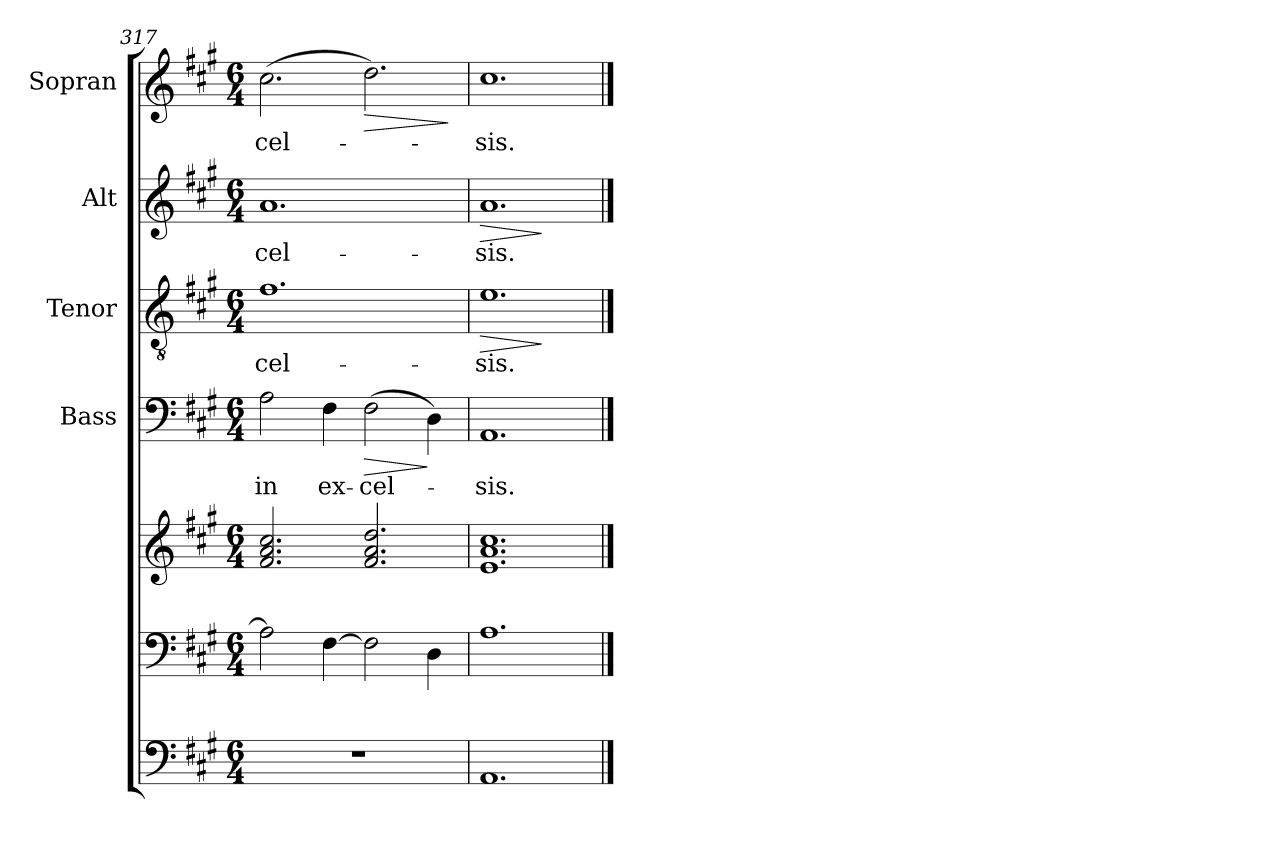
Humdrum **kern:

**kern	**kern	**kern	**kern	**text	**dynam	**kern	**text	**dynam	**kern	**text	**dynam	**kern	**text	**dynam
*part6	*part5	*part5	*part4	*part4	*part4	*part3	*part3	*part3	*part2	*part2	*part2	*part1	*part1	*part1
*staff7	*staff6	*staff5	*staff4	*staff4	*staff4	*staff3	*staff3	*staff3	*staff2	*staff2	*staff2	*staff1	*staff1	*staff1
*	*	*	*I"Bass	*	*	*I"Tenor	*	*	*I"Alt	*	*	*I"Sopran	*	*
*	*	*	*I'B.	*	*	*I'T.	*	*	*I'A.	*	*	*I'S.	*	*
*clefF4	*clefF4	*clefG2	*clefF4	*	*	*clefGv2	*	*	*clefG2	*	*	*clefG2	*	*
*ITrd7c12	*	*	*	*	*	*	*	*	*	*	*	*	*	*
*k[f#c#g#]	*k[f#c#g#]	*k[f#c#g#]	*k[f#c#g#]	*	*	*k[f#c#g#]	*	*	*k[f#c#g#]	*	*	*k[f#c#g#]	*	*
*A:	*A:	*A:	*A:	*	*	*A:	*	*	*A:	*	*	*A:	*	*
*M6/4	*M6/4	*M6/4	*M6/4	*	*	*M6/4	*	*	*M6/4	*	*	*M6/4	*	*
=317	=317	=317	=317	=317	=317	=317	=317	=317	=317	=317	=317	=317	=317	=317
!	!	!	!	!LO:LY:b	!	!	!LO:LY:b	!	!	!LO:LY:b	!	!	!LO:LY:b	!
1.r	2A\]	2.f#/ 2.a/ 2.cc#/	2A\	in	.	1.f#	-cel-	.	1.a	-cel-	.	(>2.cc#\	-cel-	.
!	!	!	!	!LO:LY:b	!	!	!	!	!	!	!	!	!	!
.	[4F#\	.	4F#\	ex-	.	.	.	.	.	.	.	.	.	.
!	!	!	!	!LO:LY:b	!LO:HP:b	!	!	!	!	!	!	!	!	!LO:HP:b
.	2F#\]	2.f#/ 2.a/ 2.dd/	(>2F#\	-cel-	>	.	.	.	.	.	.	2.dd\)	.	>
.	4D\	.	4D\)	.	]	.	.	.	.	.	.	.	.	.
.	.	.	.	.	.	.	.	.	.	.	.	.	.	]
=318	=318	=318	=318	=318	=318	=318	=318	=318	=318	=318	=318	=318	=318	=318
!	!	!	!	!LO:LY:b	!	!	!LO:LY:b	!LO:HP:b	!	!LO:LY:b	!LO:HP:b	!	!LO:LY:b	!
1.AAA	1.A	1.e 1.a 1.cc#	1.AA	-sis.	.	1.e	-sis.	>	1.a	-sis.	>	1.cc#	-sis.	.
.	.	.	.	.	.	.	.	]	.	.	]	.	.	.
==	==	==	==	==	==	==	==	==	==	==	==	==	==	==
*-	*-	*-	*-	*-	*-	*-	*-	*-	*-	*-	*-	*-	*-	*-
